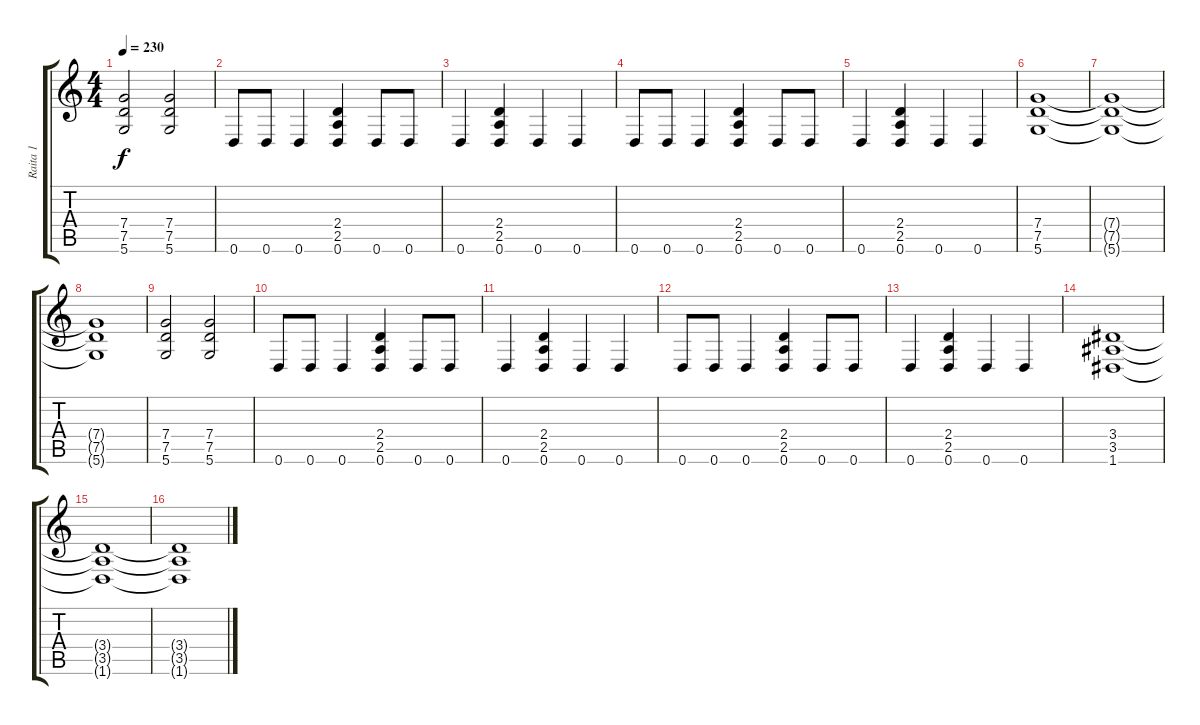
\track ("Raita 1" "Raita 1") {instrument distortionguitar}
\staff {score tabs}
\tuning (D4 A3 F3 C3 G2 D2) {hide}
\ts (4 4)
\tempo 230
\clef g2
\ks c
(7.4 7.5 5.6).2{dy f} (7.4 7.5 5.6).2 |
0.6.8 0.6.8 0.6.4 (2.4 2.5 0.6).4 0.6.8 0.6.8 |
0.6.4 (2.4 2.5 0.6).4 0.6.4 0.6.4 |
0.6.8 0.6.8 0.6.4 (2.4 2.5 0.6).4 0.6.8 0.6.8 |
0.6.4 (2.4 2.5 0.6).4 0.6.4 0.6.4 |
(7.4 7.5 5.6).1 |
(7.4{t} 7.5{t} 5.6{t}).1 |
(7.4{t} 7.5{t} 5.6{t}).1 |
(7.4 7.5 5.6).2 (7.4 7.5 5.6).2 |
0.6.8 0.6.8 0.6.4 (2.4 2.5 0.6).4 0.6.8 0.6.8 |
0.6.4 (2.4 2.5 0.6).4 0.6.4 0.6.4 |
0.6.8 0.6.8 0.6.4 (2.4 2.5 0.6).4 0.6.8 0.6.8 |
0.6.4 (2.4 2.5 0.6).4 0.6.4 0.6.4 |
(3.4 3.5 1.6).1 |
(3.4{t} 3.5{t} 1.6{t}).1 |
(3.4{t} 3.5{t} 1.6{t}).1
